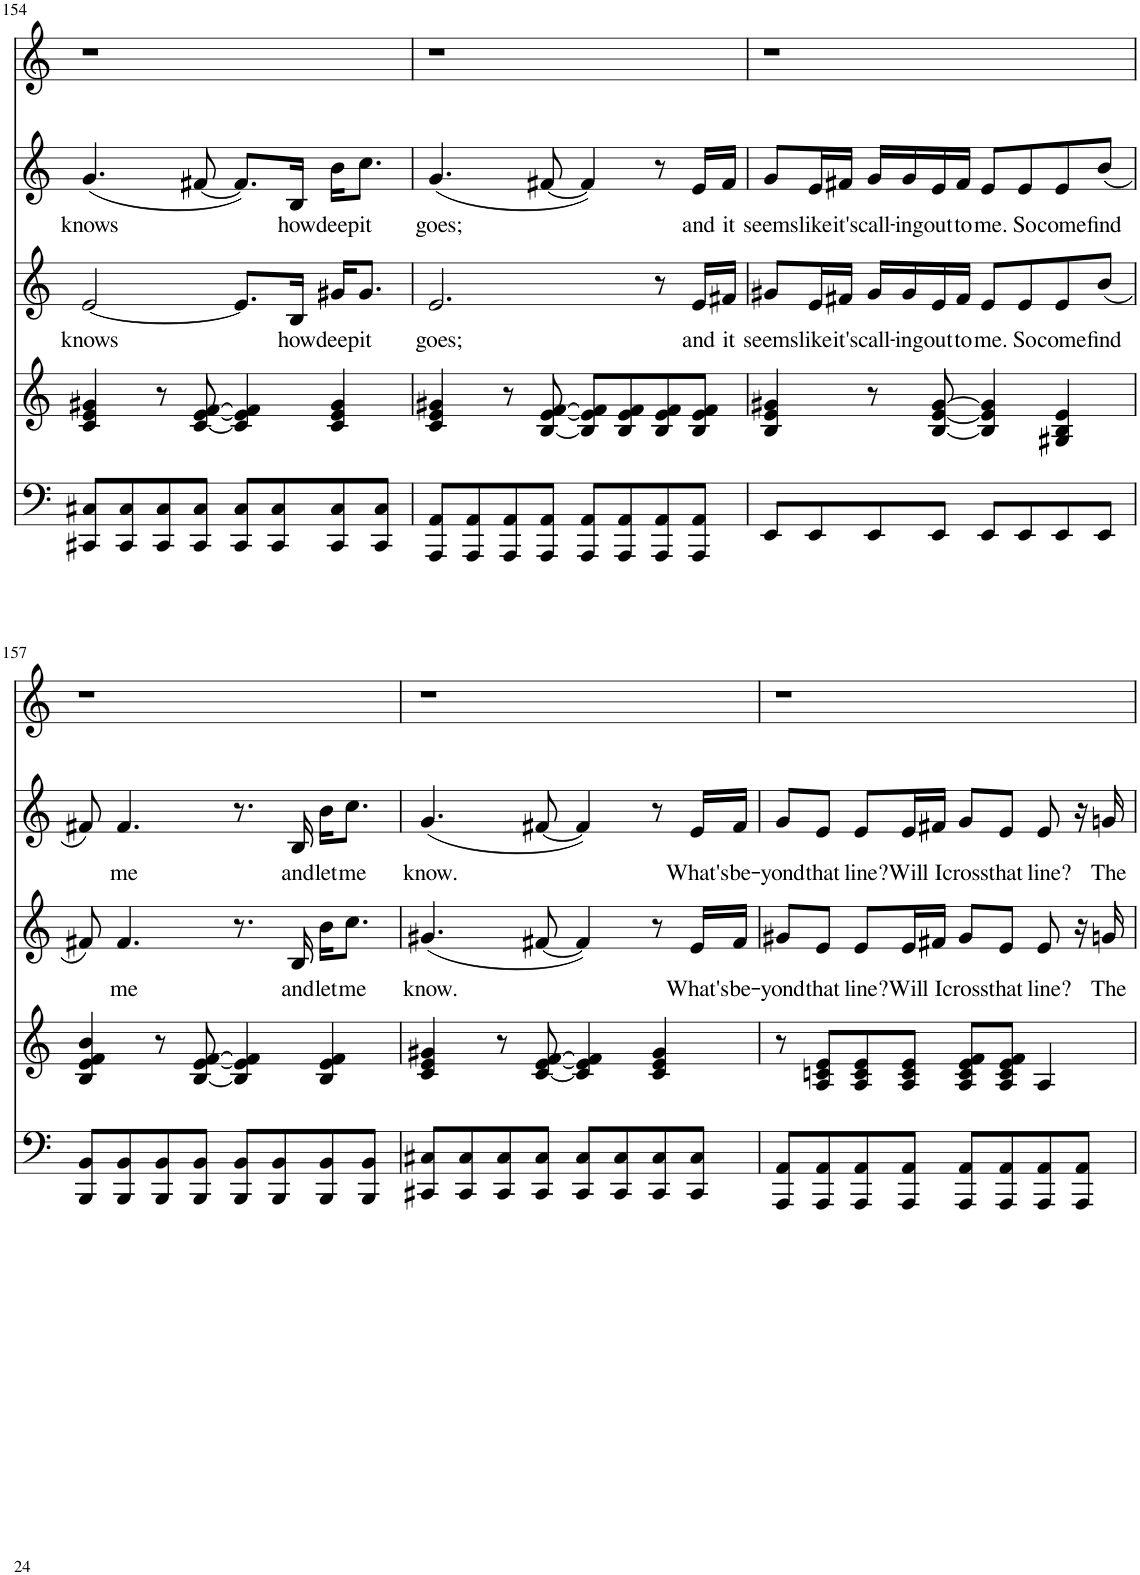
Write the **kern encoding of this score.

**kern	**kern	**kern	**text	**kern	**text	**kern
*part5	*part4	*part3	*part3	*part2	*part2	*part1
*staff5	*staff4	*staff3	*staff3	*staff2	*staff2	*staff1
*I"Piano	*I"Piano	*I"Part II	*	*I"Part I	*	*I"Solo
*I'Pno	*I'Pno	*	*	*	*	*
!!LO:PB:g=z
*clefF4	*clefG2	*clefG2	*	*clefG2	*	*clefG2
*k[]	*k[]	*k[]	*	*k[]	*	*k[]
*M4/4	*M4/4	*M4/4	*	*M4/4	*	*M4/4
=154	=154	=154	=154	=154	=154	=154
!	!	!	!LO:LY:b	!	!LO:LY:b	!
8CC#X/ 8C#X/L	4c/ 4e/ 4g#X/	[2e/	knows	(4.g/	knows	1r
8CC#/ 8C#/	.	.	.	.	.	.
8CC#/ 8C#/	8r	.	.	.	.	.
8CC#/ 8C#/J	[8c/ [8e/ [8f/	.	.	[8f#X/	.	.
8CC#/ 8C#/L	4c/] 4e/] 4f/]	8.e/L]	.	8.f#/L])	.	.
8CC#/ 8C#/	.	.	.	.	.	.
!	!	!	!LO:LY:b	!	!LO:LY:b	!
.	.	16B/Jk	how	16B/Jk	how	.
!	!	!	!LO:LY:b	!	!LO:LY:b	!
8CC#/ 8C#/	4c/ 4e/ 4g#/	16g#X/KL	deep	16b\KL	deep	.
!	!	!	!LO:LY:b	!	!LO:LY:b	!
.	.	8.g#/J	it	8.cc\J	it	.
8CC#/ 8C#/J	.	.	.	.	.	.
=155	=155	=155	=155	=155	=155	=155
!	!	!	!LO:LY:b	!	!LO:LY:b	!
8AAA/ 8AA/L	4c/ 4e/ 4g#X/	2.e/	goes;	(4.g/	goes;	1r
8AAA/ 8AA/	.	.	.	.	.	.
8AAA/ 8AA/	8r	.	.	.	.	.
8AAA/ 8AA/J	[8B/ [8e/ [8f/	.	.	[8f#X/	.	.
8AAA/ 8AA/L	8B/] 8e/] 8f/]L	.	.	4f#/])	.	.
8AAA/ 8AA/	8B/ 8e/ 8f/	.	.	.	.	.
8AAA/ 8AA/	8B/ 8e/ 8f/	8r	.	8r	.	.
!	!	!	!LO:LY:b	!	!LO:LY:b	!
8AAA/ 8AA/J	8B/ 8e/ 8f/J	16e/LL	and	16e/LL	and	.
!	!	!	!LO:LY:b	!	!LO:LY:b	!
.	.	16f#X/JJ	it	16f#/JJ	it	.
=156	=156	=156	=156	=156	=156	=156
!	!	!	!LO:LY:b	!	!LO:LY:b	!
8EE/L	4B/ 4e/ 4g#X/	8g#X/L	seems	8g/L	seems	1r
!	!	!	!LO:LY:b	!	!LO:LY:b	!
8EE/	.	16e/L	like	16e/L	like	.
!	!	!	!LO:LY:b	!	!LO:LY:b	!
.	.	16f#X/JJ	it's	16f#X/JJ	it's	.
!	!	!	!LO:LY:b	!	!LO:LY:b	!
8EE/	8r	16g#/LL	call-	16g/LL	call-	.
!	!	!	!LO:LY:b	!	!LO:LY:b	!
.	.	16g#/	-ing	16g/	-ing	.
!	!	!	!LO:LY:b	!	!LO:LY:b	!
8EE/J	[8B/ [8e/ [8g#/	16e/	out	16e/	out	.
!	!	!	!LO:LY:b	!	!LO:LY:b	!
.	.	16f#/JJ	to	16f#/JJ	to	.
!	!	!	!LO:LY:b	!	!LO:LY:b	!
8EE/L	4B/] 4e/] 4g#/]	8e/L	me.	8e/L	me.	.
!	!	!	!LO:LY:b	!	!LO:LY:b	!
8EE/	.	8e/	So	8e/	So	.
!	!	!	!LO:LY:b	!	!LO:LY:b	!
8EE/	4G#X/ 4B/ 4e/	8e/	come	8e/	come	.
!	!	!	!LO:LY:b	!	!LO:LY:b	!
8EE/J	.	(8b/J	find	(8b/J	find	.
!!LO:LB:g=z
=157	=157	=157	=157	=157	=157	=157
8BBB/ 8BB/L	4B/ 4e/ 4f/ 4b/	8f#X/)	.	8f#X/)	.	1r
!	!	!	!LO:LY:b	!	!LO:LY:b	!
8BBB/ 8BB/	.	4.f#/	me	4.f#/	me	.
8BBB/ 8BB/	8r	.	.	.	.	.
8BBB/ 8BB/J	[8B/ [8e/ [8f/	.	.	.	.	.
8BBB/ 8BB/L	4B/] 4e/] 4f/]	8.r	.	8.r	.	.
8BBB/ 8BB/	.	.	.	.	.	.
!	!	!	!LO:LY:b	!	!LO:LY:b	!
.	.	16B/	and	16B/	and	.
!	!	!	!LO:LY:b	!	!LO:LY:b	!
8BBB/ 8BB/	4B/ 4e/ 4f/	16b\KL	let	16b\KL	let	.
!	!	!	!LO:LY:b	!	!LO:LY:b	!
.	.	8.cc\J	me	8.cc\J	me	.
8BBB/ 8BB/J	.	.	.	.	.	.
=158	=158	=158	=158	=158	=158	=158
!	!	!	!LO:LY:b	!	!LO:LY:b	!
8CC#X/ 8C#X/L	4c/ 4e/ 4g#X/	(4.g#X/	know.	(4.g/	know.	1r
8CC#/ 8C#/	.	.	.	.	.	.
8CC#/ 8C#/	8r	.	.	.	.	.
8CC#/ 8C#/J	[8c/ [8e/ [8f/	[8f#X/	.	[8f#X/	.	.
8CC#/ 8C#/L	4c/] 4e/] 4f/]	4f#/])	.	4f#/])	.	.
8CC#/ 8C#/	.	.	.	.	.	.
8CC#/ 8C#/	4c/ 4e/ 4g#/	8r	.	8r	.	.
!	!	!	!LO:LY:b	!	!LO:LY:b	!
8CC#/ 8C#/J	.	16e/LL	What's	16e/LL	What's	.
!	!	!	!LO:LY:b	!	!LO:LY:b	!
.	.	16f#/JJ	be-	16f#/JJ	be-	.
=159	=159	=159	=159	=159	=159	=159
!	!	!	!LO:LY:b	!	!LO:LY:b	!
8AAA/ 8AA/L	8r	8g#X/L	-yond	8g/L	-yond	1r
!	!	!	!LO:LY:b	!	!LO:LY:b	!
8AAA/ 8AA/	8A/ 8cn/ 8e/L	8e/J	that	8e/J	that	.
!	!	!	!LO:LY:b	!	!LO:LY:b	!
8AAA/ 8AA/	8A/ 8c/ 8e/	8e/L	line?	8e/L	line?	.
!	!	!	!LO:LY:b	!	!LO:LY:b	!
8AAA/ 8AA/J	8A/ 8c/ 8e/J	16e/L	Will	16e/L	Will	.
!	!	!	!LO:LY:b	!	!LO:LY:b	!
.	.	16f#X/JJ	I	16f#X/JJ	I	.
!	!	!	!LO:LY:b	!	!LO:LY:b	!
8AAA/ 8AA/L	8A/ 8c/ 8e/ 8f/L	8g#/L	cross	8g/L	cross	.
!	!	!	!LO:LY:b	!	!LO:LY:b	!
8AAA/ 8AA/	8A/ 8c/ 8e/ 8f/J	8e/J	that	8e/J	that	.
!	!	!	!LO:LY:b	!	!LO:LY:b	!
8AAA/ 8AA/	4A/	8e/	line?	8e/	line?	.
8AAA/ 8AA/J	.	16r	.	16r	.	.
!	!	!	!LO:LY:b	!	!LO:LY:b	!
.	.	16gn/	The	16gn/	The	.
=	=	=	=	=	=	=
*-	*-	*-	*-	*-	*-	*-
